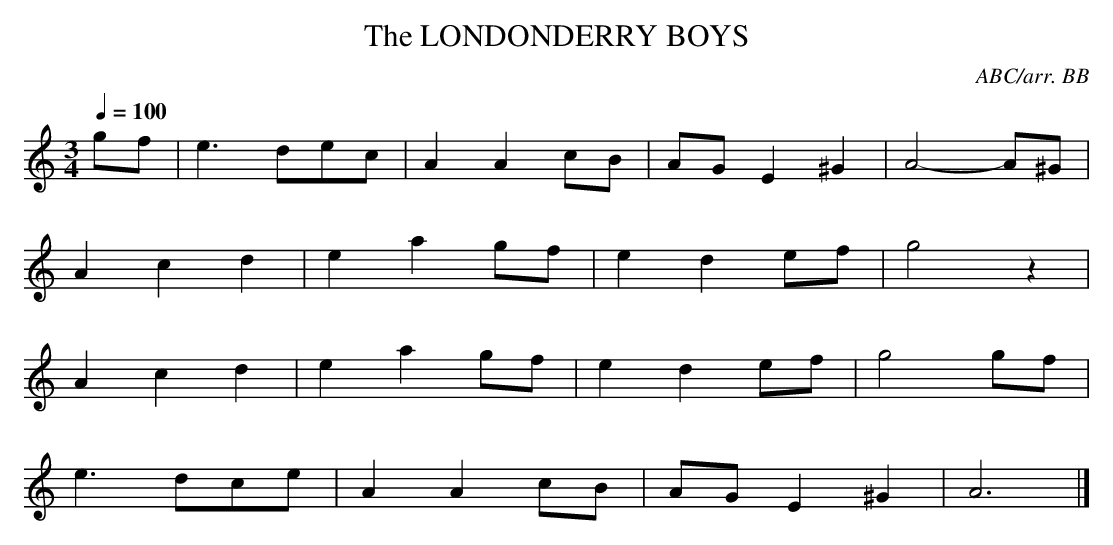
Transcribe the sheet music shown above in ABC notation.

X:1
T:LONDONDERRY BOYS, The
C:ABC/arr. BB
out what O'Flannagan had in mind for this. I
have shaped it as an A-B-B-A song (not to be
confused with ABBA of "Dancing Queen" fame).
L:1/8
M:3/4
Q:1/4=100
K:Am % source key = Gm
gf|e3dec|A2A2cB|AGE2^G2|A4-A^G|
A2c2d2|e2a2gf|e2d2ef|g4z2|
A2c2d2|e2a2gf|e2d2ef|g4gf|
e3dce|A2A2cB|AGE2^G2|A6|]
